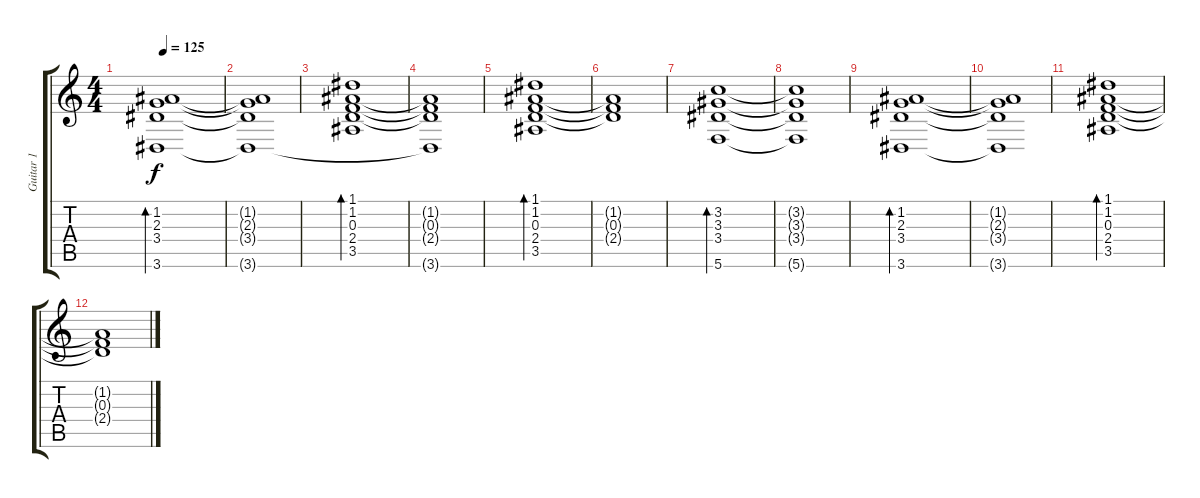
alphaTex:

\track ("Guitar 1" "Guitar 1") {instrument acousticguitarsteel}
\staff {score tabs}
\tuning (D4 A3 F3 C3 G2 C2) {hide}
\ts (4 4)
\tempo 125
\clef g2
\ks c
(1.2 2.3 3.4 3.6).1{bd 480 dy f} |
(1.2{t} 2.3{t} 3.4{t} 3.6{t}).1 |
(1.1 1.2 0.3 2.4 3.5).1{bd 480} |
(1.2{t} 0.3{t} 2.4{t} 3.6{t}).1 |
(1.1 1.2 0.3 2.4 3.5).1{bd 480} |
(1.2{t} 0.3{t} 2.4{t}).1 |
(3.2 3.3 3.4 5.6).1{bd 480} |
(3.2{t} 3.3{t} 3.4{t} 5.6{t}).1 |
(1.2 2.3 3.4 3.6).1{bd 480} |
(1.2{t} 2.3{t} 3.4{t} 3.6{t}).1 |
(1.1 1.2 0.3 2.4 3.5).1{bd 480} |
(1.2{t} 0.3{t} 2.4{t}).1
